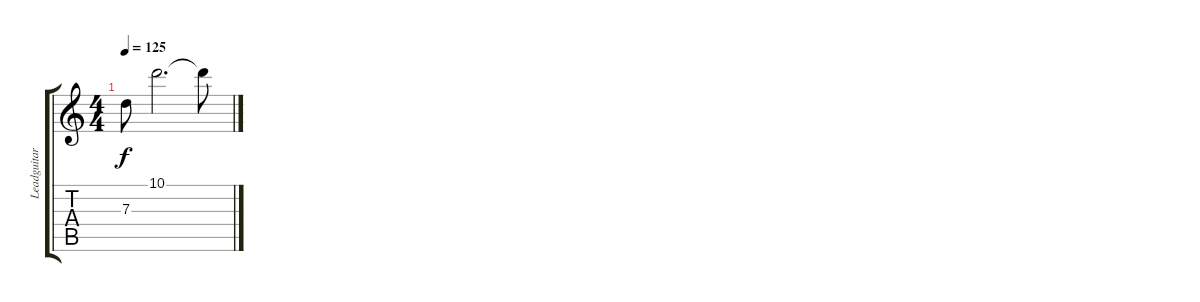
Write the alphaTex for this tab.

\track ("Leadguitar" "Leadguitar") {instrument overdrivenguitar}
\staff {score tabs}
\tuning (E4 B3 G3 D3 A2 E2) {hide}
\ts (4 4)
\tempo 125
\clef g2
\ks c
7.3.8{dy f} 10.1.2{d} 10.1{t}.8
